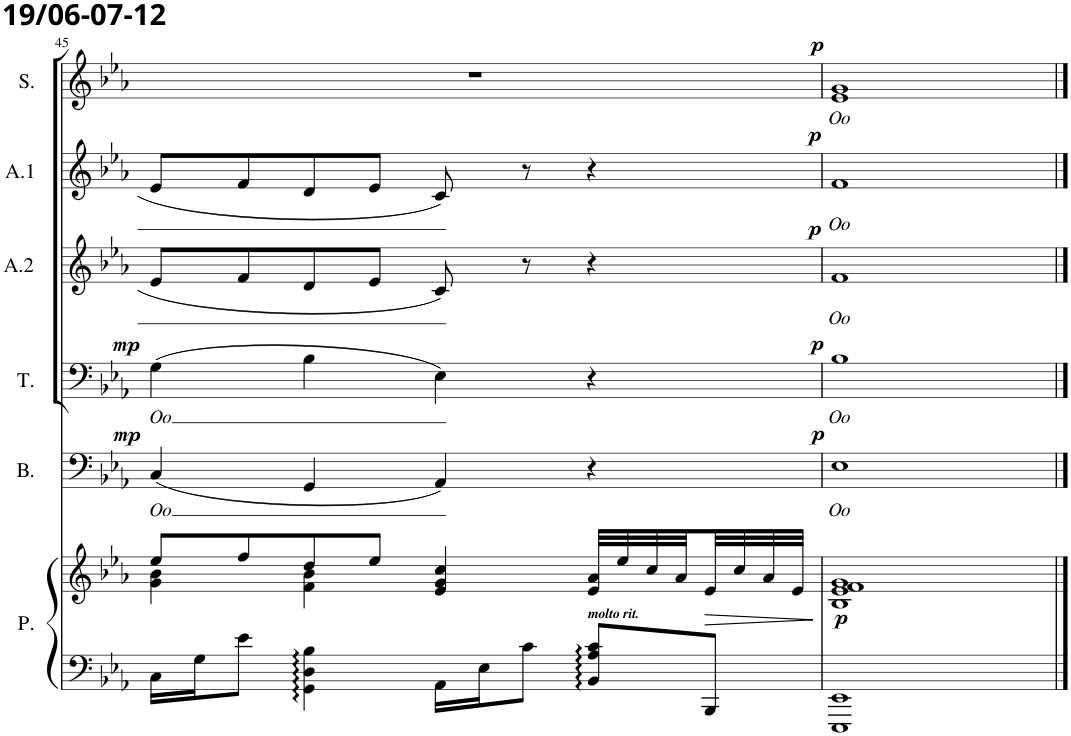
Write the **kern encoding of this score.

**kern	**kern	**dynam	**kern	**text	**dynam	**kern	**text	**dynam	**kern	**text	**dynam	**kern	**text	**dynam	**kern	**text	**dynam
*part6	*part6	*part6	*part5	*part5	*part5	*part4	*part4	*part4	*part3	*part3	*part3	*part2	*part2	*part2	*part1	*part1	*part1
*staff7	*staff6	*staff6/7	*staff5	*staff5	*staff5	*staff4	*staff4	*staff4	*staff3	*staff3	*staff3	*staff2	*staff2	*staff2	*staff1	*staff1	*staff1
*I"Piano	*	*	*I"Bass	*	*	*I"Tenor	*	*	*I"Alto 2	*	*	*I"Alto 1	*	*	*I"Soprano	*	*
*I'P.	*	*	*I'B.	*	*	*I'T.	*	*	*I'A.2	*	*	*I'A.1	*	*	*I'S.	*	*
!!LO:PB:g=z
*clefF4	*clefG2	*	*clefF4	*	*	*clefF4	*	*	*clefG2	*	*	*clefG2	*	*	*clefG2	*	*
*k[b-e-a-]	*k[b-e-a-]	*	*k[b-e-a-]	*	*	*k[b-e-a-]	*	*	*k[b-e-a-]	*	*	*k[b-e-a-]	*	*	*k[b-e-a-]	*	*
*M4/4	*M4/4	*	*M4/4	*	*	*M4/4	*	*	*M4/4	*	*	*M4/4	*	*	*M4/4	*	*
=45	=45	=45	=45	=45	=45	=45	=45	=45	=45	=45	=45	=45	=45	=45	=45	=45	=45
*	*^	*	*	*	*	*	*	*	*	*	*	*	*	*	*	*	*
!	!	!	!	!	!LO:LY:b	!LO:DY:a	!	!LO:LY:b	!LO:DY:a	!	!	!	!	!	!	!	!	!
16C\LL	8ee-/L	4g\ 4b-\	.	(4C/	Oo	mp	(4G\	Oo	mp	8e-/L	.	.	8e-/L	.	.	1r	.	.
16G\J	.	.	.	.	.	.	.	.	.	.	.	.	.	.	.	.	.	.
8e-\J	8ff/	.	.	.	.	.	.	.	.	8f/	.	.	8f/	.	.	.	.	.
4GG\ 4D\ 4B-\	8dd/	4f\ 4b-\	.	4GG/	.	.	4B-\	.	.	8d/	.	.	8d/	.	.	.	.	.
.	8ee-/J	.	.	.	.	.	.	.	.	8e-/J	.	.	8e-/J	.	.	.	.	.
16AA-\LL	4e-/ 4g/ 4cc/	2ryy	.	4AA-/)	.	.	4E-\)	.	.	8c/	.	.	8c/	.	.	.	.	.
16E-\J	.	.	.	.	.	.	.	.	.	.	.	.	.	.	.	.	.	.
8c\J	.	.	.	.	.	.	.	.	.	8r	.	.	8r	.	.	.	.	.
!LO:TX:a:Bi:t=molto rit.	!	!	!	!	!	!	!	!	!	!	!	!	!	!	!	!	!	!
8BB-/ 8A-/ 8c/L	32e-/ 32a-/LLL	.	.	4r	.	.	4r	.	.	4r	.	.	4r	.	.	.	.	.
.	32ee-/	.	.	.	.	.	.	.	.	.	.	.	.	.	.	.	.	.
.	32cc/	.	.	.	.	.	.	.	.	.	.	.	.	.	.	.	.	.
.	32a-/	.	.	.	.	.	.	.	.	.	.	.	.	.	.	.	.	.
8BBB-/J	32e-/	.	.	.	.	.	.	.	.	.	.	.	.	.	.	.	.	.
.	32cc/	.	.	.	.	.	.	.	.	.	.	.	.	.	.	.	.	.
.	32a-/	.	.	.	.	.	.	.	.	.	.	.	.	.	.	.	.	.
.	32e-/JJJ	.	.	.	.	.	.	.	.	.	.	.	.	.	.	.	.	.
*	*v	*v	*	*	*	*	*	*	*	*	*	*	*	*	*	*	*	*
=46	=46	=46	=46	=46	=46	=46	=46	=46	=46	=46	=46	=46	=46	=46	=46	=46	=46
!	!	!LO:DY:b	!	!LO:LY:b	!LO:DY:a	!	!LO:LY:b	!LO:DY:a	!	!LO:LY:b	!LO:DY:a	!	!LO:LY:b	!LO:DY:a	!	!LO:LY:b	!LO:DY:a
1EEE- 1EE-	1B- 1e- 1f 1g	p	1E-	Oo	p	1B-	Oo	p	1f	Oo	p	1f	Oo	p	1e- 1g	Oo	p
==	==	==	==	==	==	==	==	==	==	==	==	==	==	==	==	==	==
*-	*-	*-	*-	*-	*-	*-	*-	*-	*-	*-	*-	*-	*-	*-	*-	*-	*-
